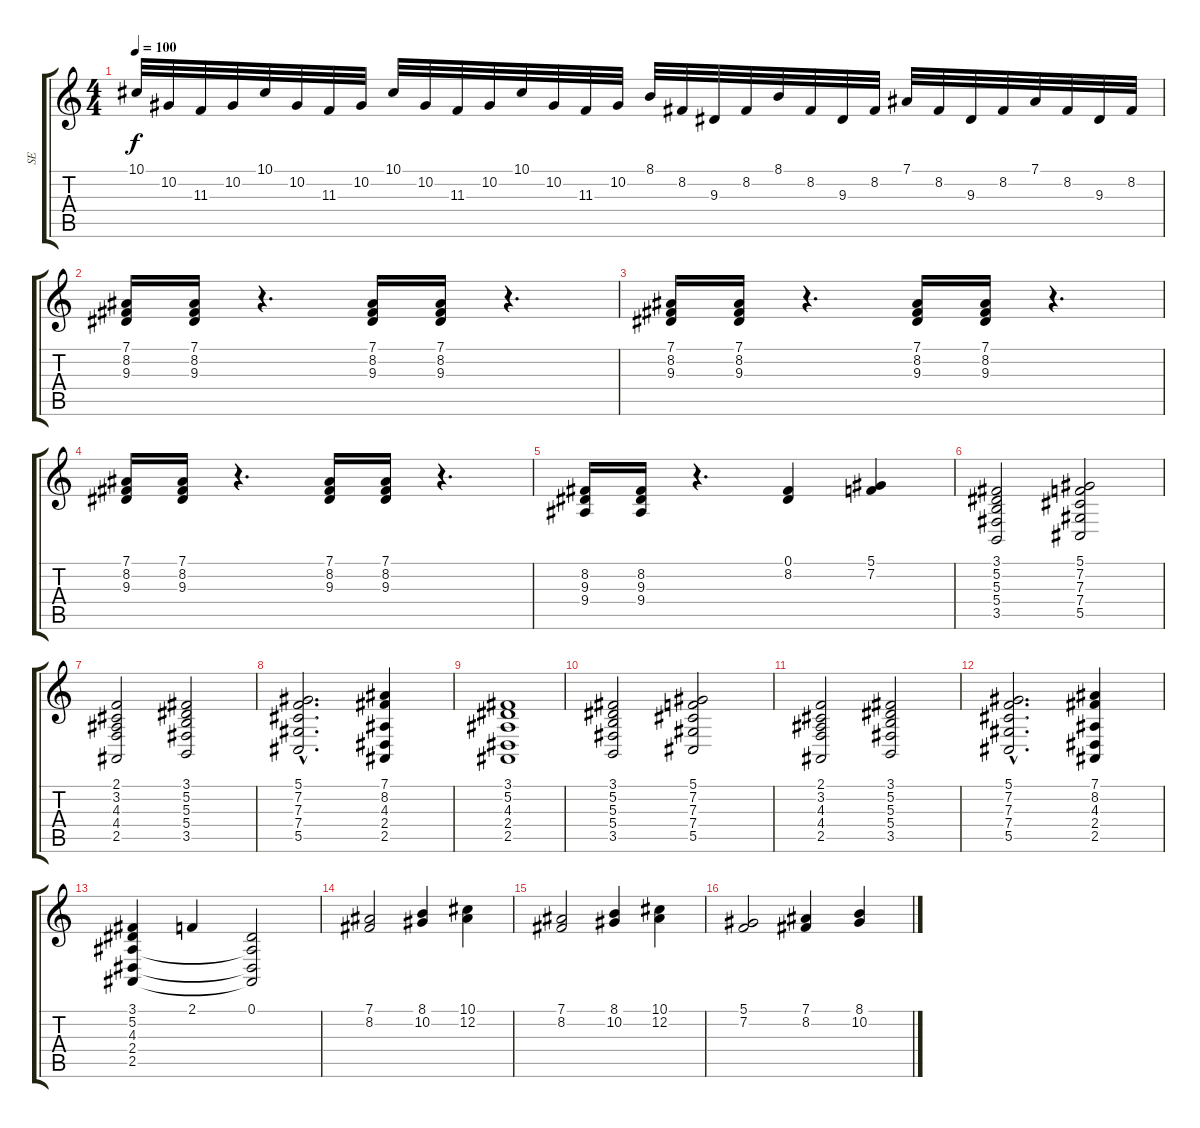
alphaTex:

\track ("SE" "SE") {instrument stringensemble1}
\staff {score tabs}
\tuning (Eb4 Bb3 Gb3 Db3 Ab2 Eb2) {hide}
\ts (4 4)
\tempo 100
\clef g2
\ks c
10.1.32{dy f} 10.2.32 11.3.32 10.2.32 10.1.32 10.2.32 11.3.32 10.2.32 10.1.32 10.2.32 11.3.32 10.2.32 10.1.32 10.2.32 11.3.32 10.2.32 8.1.32 8.2.32 9.3.32 8.2.32 8.1.32 8.2.32 9.3.32 8.2.32 7.1.32 8.2.32 9.3.32 8.2.32 7.1.32 8.2.32 9.3.32 8.2.32 |
(7.1 8.2 9.3).16{instrument orchestrahit} (7.1 8.2 9.3).16 r.4{d} (7.1 8.2 9.3).16 (7.1 8.2 9.3).16 r.4{d} |
(7.1 8.2 9.3).16{instrument orchestrahit} (7.1 8.2 9.3).16 r.4{d} (7.1 8.2 9.3).16 (7.1 8.2 9.3).16 r.4{d} |
(7.1 8.2 9.3).16{instrument orchestrahit} (7.1 8.2 9.3).16 r.4{d} (7.1 8.2 9.3).16 (7.1 8.2 9.3).16 r.4{d} |
(8.2 9.3 9.4).16 (8.2 9.3 9.4).16 r.4{d} (0.1 8.2).4{volume 13 instrument stringensemble1} (5.1 7.2).4 |
(3.1 5.2 5.3 5.4 3.5).2 (5.1 7.2 7.3 7.4 5.5).2 |
(2.1 3.2 4.3 4.4 2.5).2 (3.1 5.2 5.3 5.4 3.5).2 |
(5.1{hac} 7.2{hac} 7.3{hac} 7.4{hac} 5.5{hac}).2{d} (7.1 8.2 4.3 2.4 2.5).4 |
(3.1 5.2 4.3 2.4 2.5).1 |
(3.1 5.2 5.3 5.4 3.5).2 (5.1 7.2 7.3 7.4 5.5).2 |
(2.1 3.2 4.3 4.4 2.5).2 (3.1 5.2 5.3 5.4 3.5).2 |
(5.1{hac} 7.2{hac} 7.3{hac} 7.4{hac} 5.5{hac}).2{d} (7.1 8.2 4.3 2.4 2.5).4 |
(3.1 5.2 4.3 2.4 2.5).4 2.1.4 (0.1 4.3{t} 2.4{t} 2.5{t}).2 |
(7.1 8.2).2 (8.1 10.2).4 (10.1 12.2).4 |
(7.1 8.2).2 (8.1 10.2).4 (10.1 12.2).4 |
(5.1 7.2).2 (7.1 8.2).4 (8.1 10.2).4
